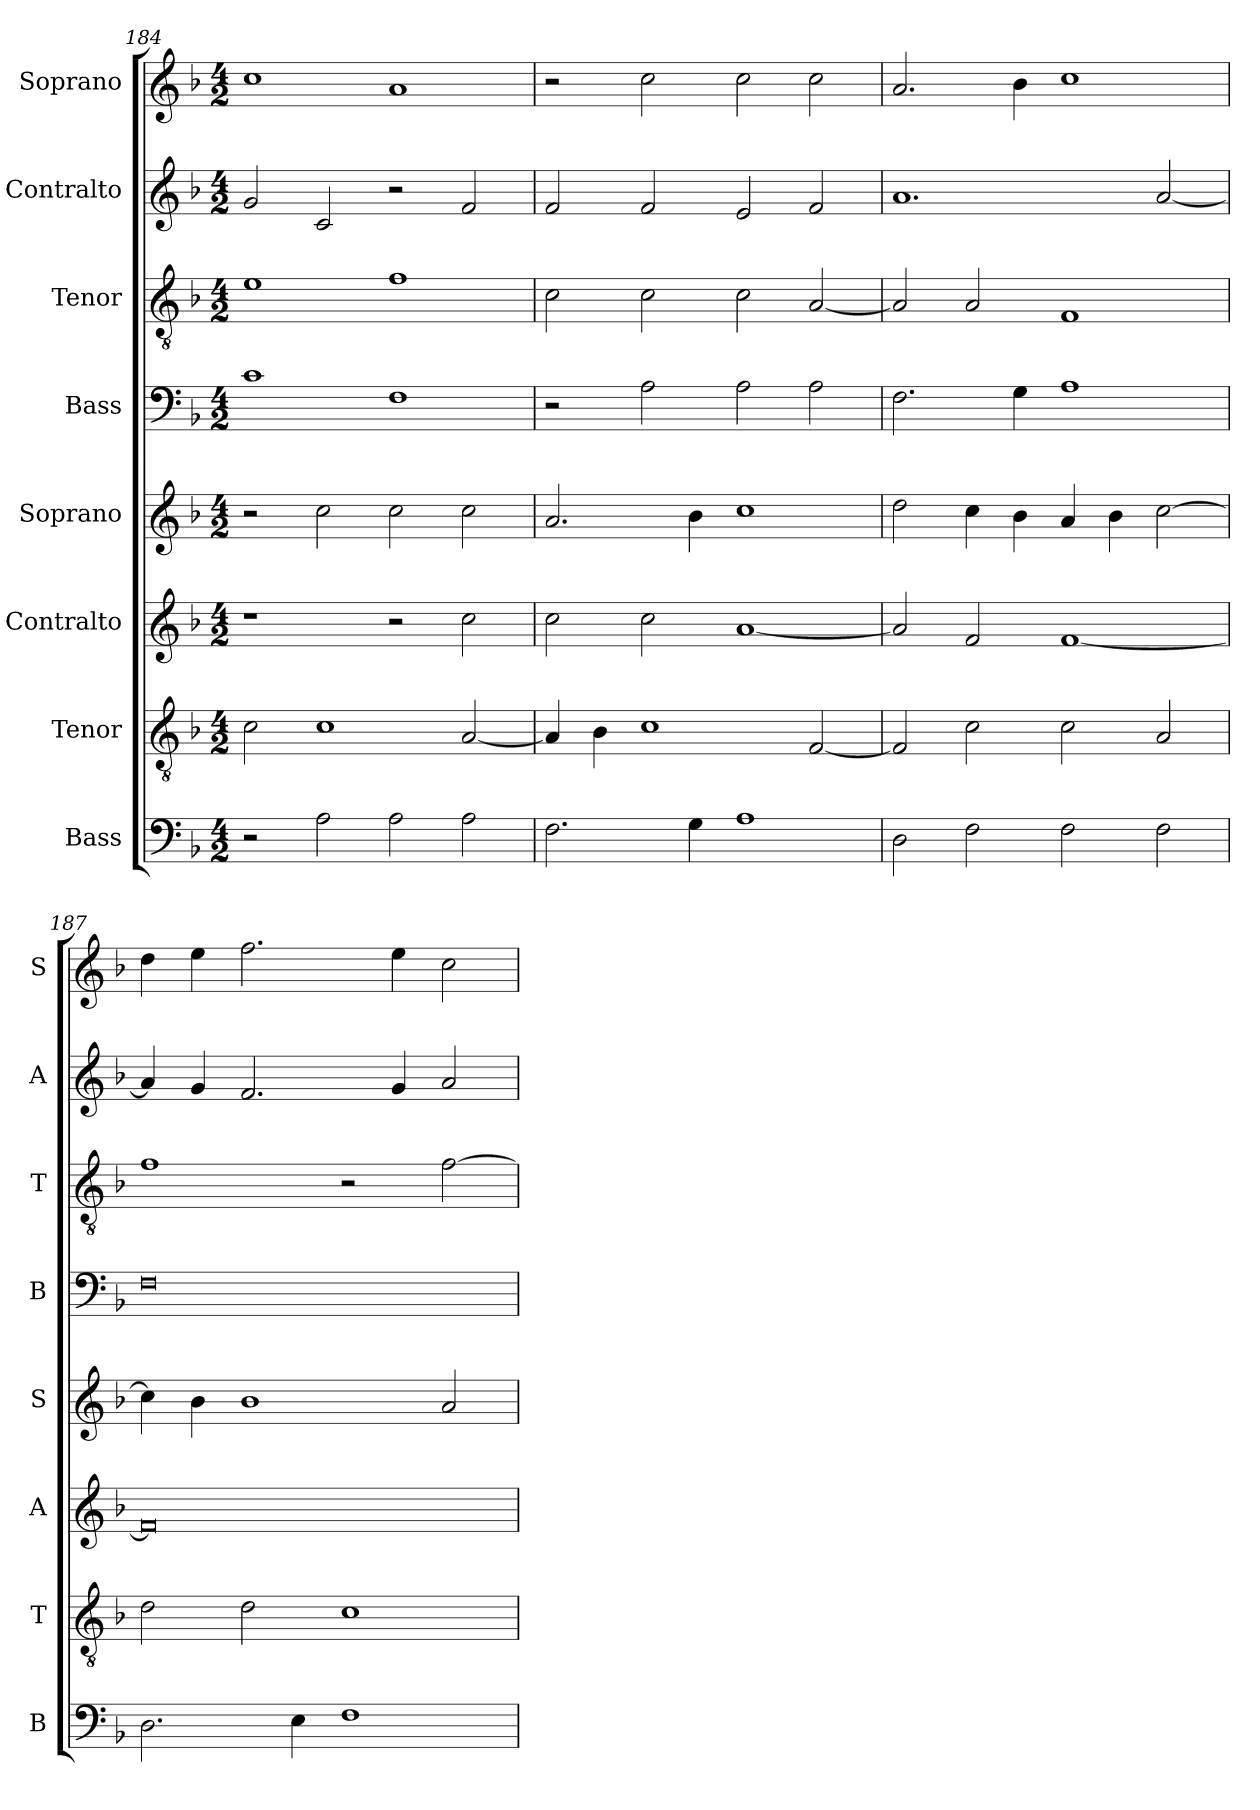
**kern	**kern	**kern	**kern	**kern	**kern	**kern	**kern
*part8	*part7	*part6	*part5	*part4	*part3	*part2	*part1
*staff8	*staff7	*staff6	*staff5	*staff4	*staff3	*staff2	*staff1
*I"Bass	*I"Tenor	*I"Contralto	*I"Soprano	*I"Bass	*I"Tenor	*I"Contralto	*I"Soprano
*I'B	*I'T	*I'A	*I'S	*I'B	*I'T	*I'A	*I'S
*clefF4	*clefGv2	*clefG2	*clefG2	*clefF4	*clefGv2	*clefG2	*clefG2
*k[b-]	*k[b-]	*k[b-]	*k[b-]	*k[b-]	*k[b-]	*k[b-]	*k[b-]
*G:dor	*G:dor	*G:dor	*G:dor	*G:dor	*G:dor	*G:dor	*G:dor
*M4/2	*M4/2	*M4/2	*M4/2	*M4/2	*M4/2	*M4/2	*M4/2
=184	=184	=184	=184	=184	=184	=184	=184
2r	2c	1r	2r	1c	1e	2g	1cc
2A	1c	.	2cc	.	.	2c	.
2A	.	2r	2cc	1F	1f	2r	1a
2A	[2A	2cc	2cc	.	.	2f	.
=185	=185	=185	=185	=185	=185	=185	=185
2.F	4A]	2cc	2.a	2r	2c	2f	2r
.	4B-	.	.	.	.	.	.
.	1c	2cc	.	2A	2c	2f	2cc
4G	.	.	4b-	.	.	.	.
1A	.	[1a	1cc	2A	2c	2e	2cc
.	[2F	.	.	2A	[2A	2f	2cc
=186	=186	=186	=186	=186	=186	=186	=186
2D	2F]	2a]	2dd	2.F	2A]	1.a	2.a
2F	2c	2f	4cc	.	2A	.	.
.	.	.	4b-	4G	.	.	4b-
2F	2c	[1f	4a	1A	1F	.	1cc
.	.	.	4b-	.	.	.	.
2F	2A	.	[2cc	.	.	[2a	.
=187	=187	=187	=187	=187	=187	=187	=187
2.D	2d	0f]	4cc]	0F	1f	4a]	4dd
.	.	.	4b-	.	.	4g	4ee
.	2d	.	1b-	.	.	2.f	2.ff
4E	.	.	.	.	.	.	.
1F	1c	.	.	.	2r	.	.
.	.	.	.	.	.	4g	4ee
.	.	.	2a	.	[2f	2a	2cc
=	=	=	=	=	=	=	=
*-	*-	*-	*-	*-	*-	*-	*-
